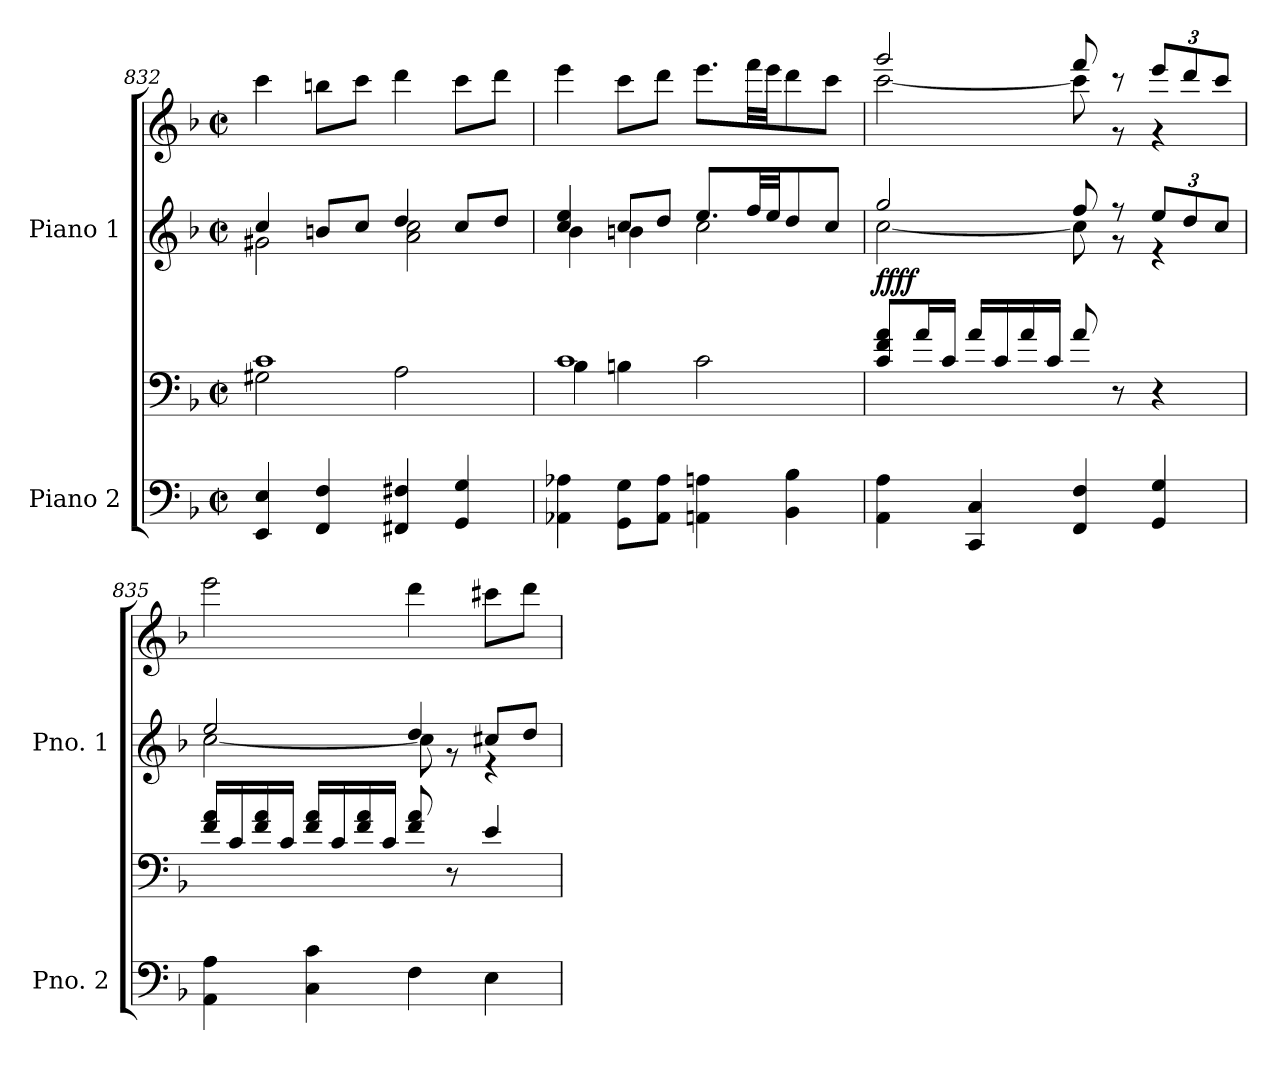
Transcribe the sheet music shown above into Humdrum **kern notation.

**kern	**kern	**kern	**kern	**dynam
*part2	*part2	*part1	*part1	*part1
*staff4	*staff3	*staff2	*staff1	*staff1/2
*I"Piano 2	*	*I"Piano 1	*	*
*I'Pno. 2	*	*I'Pno. 1	*	*
*clefF4	*clefF4	*clefG2	*clefG2	*
*k[b-]	*k[b-]	*k[b-]	*k[b-]	*
*M2/2	*M2/2	*M2/2	*M2/2	*
*met(c|)	*met(c|)	*met(c|)	*met(c|)	*
=832	=832	=832	=832	=832
*	*^	*^	*	*
4EE/ 4E/	1c	2G#X\	4cc/	2g#X\	4ccc\	.
4FF/ 4F/	.	.	8bn/L	.	8bbn\L	.
.	.	.	8cc/J	.	8ccc\J	.
4FF#X/ 4F#X/	.	2A\	4dd/	2a\ 2cc\	4ddd\	.
4GG/ 4G/	.	.	8cc/L	.	8ccc\L	.
.	.	.	8dd/J	.	8ddd\J	.
=833	=833	=833	=833	=833	=833	=833
4AA-X\ 4A-X\	1c	4B-\	4cc/ 4ee/	4b-\	4eee\	.
8GG\ 8G\L	.	4Bn\	8cc/L	4bn\	8ccc\L	.
8AA-\ 8A-\J	.	.	8dd/J	.	8ddd\J	.
4AAn\ 4An\	.	2c\	8.ee/L	2cc\	8.eee\L	.
.	.	.	32ff/LL	.	32fff\LL	.
.	.	.	32ee/JJ	.	32eee\JJ	.
4BB-\ 4B-\	.	.	8dd/	.	8ddd\	.
.	.	.	8cc/J	.	8ccc\J	.
*	*v	*v	*	*	*	*
!!LO:PB:g=z
=834	=834	=834	=834	=834	=834
*	*	*	*	*^	*
!	!	!	!	!	!	!LO:DY:b=2
!	!	!	!	!	!	!LO:DY:n=1:b
4AA\ 4A\	8c/ 8f/ 8a/L	2gg/	[2cc\	2ggg/	[2ccc\	ff ff
.	16a/L	.	.	.	.	.
.	16c/JJ	.	.	.	.	.
4CC/ 4C/	16a/LL	.	.	.	.	.
.	16c/	.	.	.	.	.
.	16a/	.	.	.	.	.
.	16c/JJ	.	.	.	.	.
4FF/ 4F/	8a/	8ff/	8cc\]	8fff/	8ccc\]	.
.	8r	8r	8r	8r	8r	.
*	*	*Xbrackettup	*	*Xbrackettup	*	*
4GG/ 4G/	4r	12ee/L	4r	12eee/L	4r	.
.	.	12dd/	.	12ddd/	.	.
.	.	12cc/J	.	12ccc/J	.	.
*	*	*	*	*v	*v	*
=835	=835	=835	=835	=835	=835
4AA\ 4A\	16f/ 16a/LL	2ee/	[2cc\	2eee\	.
.	16c/	.	.	.	.
.	16f/ 16a/	.	.	.	.
.	16c/JJ	.	.	.	.
4C\ 4c\	16f/ 16a/LL	.	.	.	.
.	16c/	.	.	.	.
.	16f/ 16a/	.	.	.	.
.	16c/JJ	.	.	.	.
4F\	8f/ 8a/	4dd/	8cc\]	4ddd\	.
.	8r	.	8r	.	.
4E\	4e/	8cc#X/L	4r	8ccc#X\L	.
.	.	8dd/J	.	8ddd\J	.
*	*	*v	*v	*	*
=	=	=	=	=
*-	*-	*-	*-	*-
